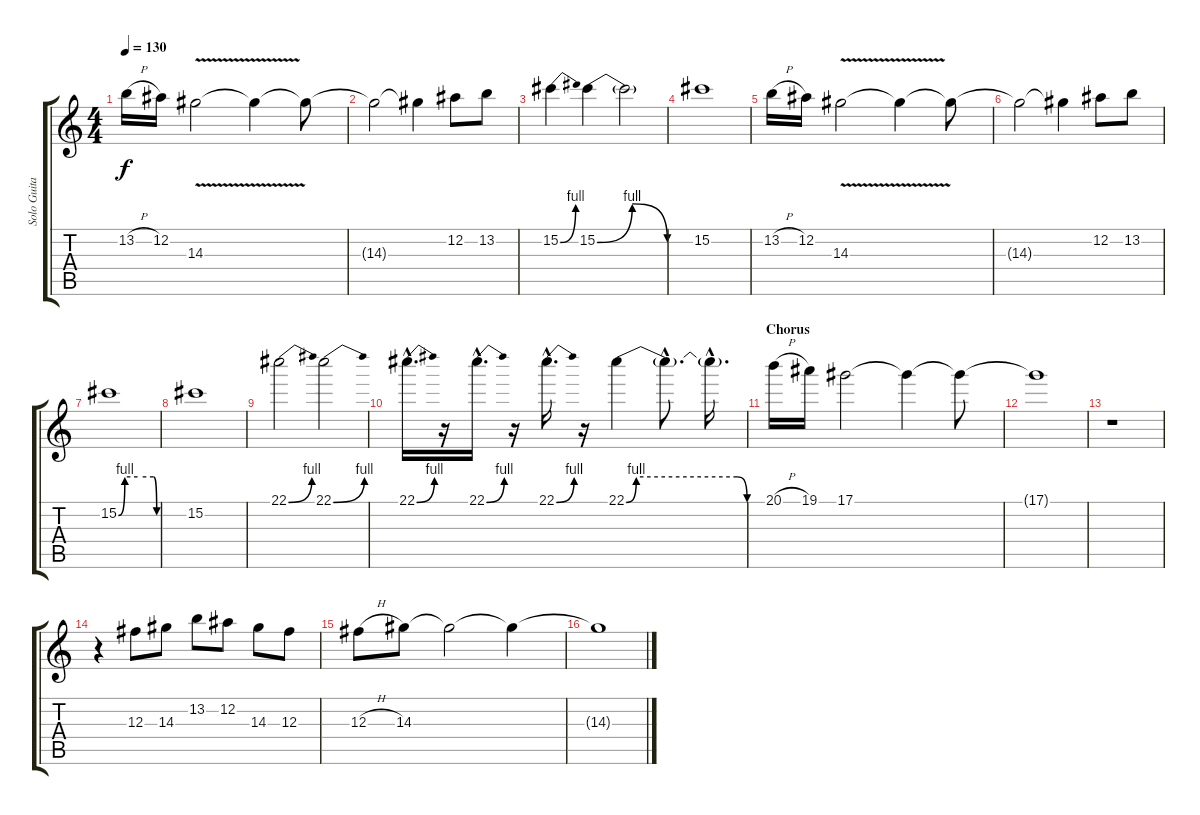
\track ("Solo Guitar" "Solo Guita") {instrument overdrivenguitar}
\staff {score tabs}
\tuning (Eb4 Bb3 Gb3 Db3 Ab2 Eb2) {hide}
\ts (4 4)
\tempo 130
\clef g2
\ks c
13.2{h}.16{dy f} 12.2.16 14.3{v}.2 14.3{t}.4 14.3{t}.8 |
14.3{t}.2 14.3{t}.4 12.2.8 13.2.8 |
15.2{be (bend 0 0 60 4)}.4 15.2{be (bendrelease 0 0 5 4 55 4 60 0)}.4 15.2{t}.2 |
15.2.1 |
13.2{h}.16 12.2.16 14.3{v}.2 14.3{t}.4 14.3{t}.8 |
14.3{t}.2 14.3{t}.4 12.2.8 13.2.8 |
15.2{be (custom 0 0 10 4 30 4 55 4 60 0)}.1 |
15.2.1 |
22.1{be (bend 0 0 60 4)}.2 22.1{be (bend 0 0 60 4)}.2 |
22.1{be (bend 0 0 60 4) hac}.16{d} r.16 22.1{be (bend 0 0 60 4) hac}.16{d} r.16 22.1{be (bend 0 0 60 4) hac}.16{d} r.16 22.1{be (custom 0 0 5 4 30 4 55 4 60 0)}.4 22.1{hac t}.8{d} 22.1{hac t}.16{d} |
\section ("" "Chorus")
20.1{h}.16 19.1.16 17.1.2 17.1{t}.4 17.1{t}.8 |
17.1{t}.1 |
r.1 |
r.4 12.3.8 14.3.8 13.2.8 12.2.8 14.3.8 12.3.8 |
12.3{h}.8 14.3.8 14.3{t}.2 14.3{t}.4 |
14.3{t}.1
